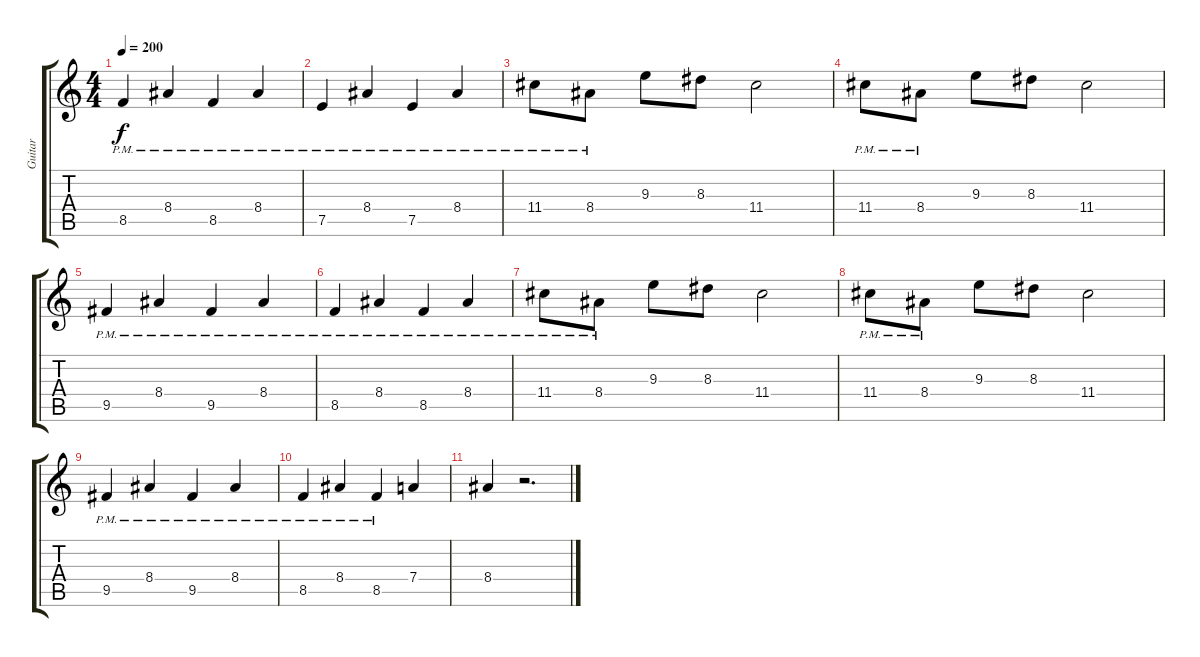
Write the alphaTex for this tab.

\track ("Guitar" "Guitar") {instrument distortionguitar}
\staff {score tabs}
\tuning (E4 B3 G3 D3 A2 E2) {hide}
\ts (4 4)
\tempo 200
\clef g2
\ks c
8.5{pm}.4{dy f} 8.4{pm}.4 8.5{pm}.4 8.4{pm}.4 |
7.5{pm}.4 8.4{pm}.4 7.5{pm}.4 8.4{pm}.4 |
11.4{pm}.8 8.4{pm}.8 9.3.8 8.3.8 11.4.2 |
11.4{pm}.8 8.4{pm}.8 9.3.8 8.3.8 11.4.2 |
9.5{pm}.4 8.4{pm}.4 9.5{pm}.4 8.4{pm}.4 |
8.5{pm}.4 8.4{pm}.4 8.5{pm}.4 8.4{pm}.4 |
11.4{pm}.8 8.4{pm}.8 9.3.8 8.3.8 11.4.2 |
11.4{pm}.8 8.4{pm}.8 9.3.8 8.3.8 11.4.2 |
9.5{pm}.4 8.4{pm}.4 9.5{pm}.4 8.4{pm}.4 |
8.5{pm}.4 8.4{pm}.4 8.5{pm}.4 7.4.4 |
8.4.4 r.2{d}
